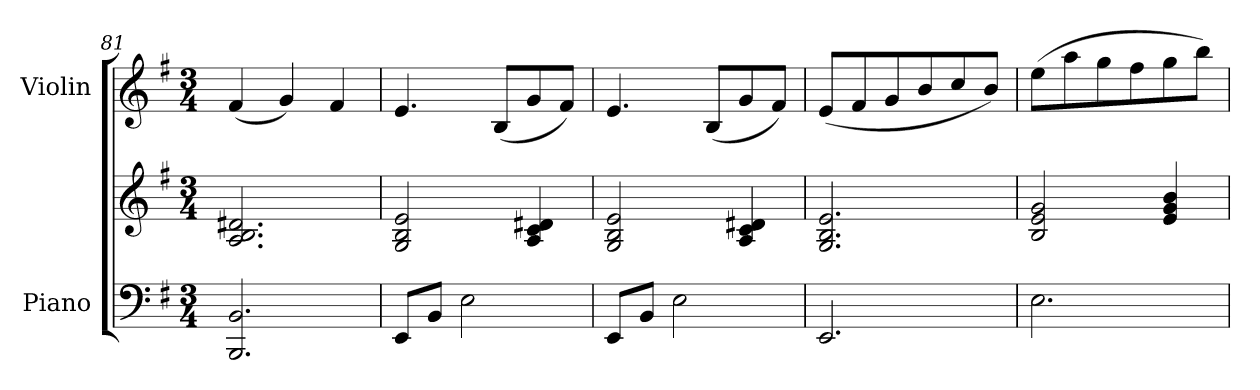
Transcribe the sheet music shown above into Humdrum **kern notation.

**kern	**kern	**dynam	**kern	**dynam
*part2	*part2	*part2	*part1	*part1
*staff3	*staff2	*staff2/3	*staff1	*staff1
*I"Piano	*	*	*I"Violin	*
*I'Pno	*	*	*I'Vln	*
*clefF4	*clefG2	*	*clefG2	*
*k[f#]	*k[f#]	*	*k[f#]	*
*M3/4	*M3/4	*	*M3/4	*
=81	=81	=81	=81	=81
2.BBB/ 2.BB/	2.A/ 2.B/ 2.d#X/	.	(<4f#/	.
.	.	.	4g/)	.
.	.	.	4f#/	.
=82	=82	=82	=82	=82
8EE/L	2G/ 2B/ 2e/	.	4.e/	.
8BB/J	.	.	.	.
2E\	.	.	.	.
.	.	.	(<8B/L	.
.	4A/ 4c/ 4d#X/	.	8g/	.
.	.	.	8f#/J)	.
!!LO:LB:g=z
=83	=83	=83	=83	=83
8EE/L	2G/ 2B/ 2e/	.	4.e/	.
8BB/J	.	.	.	.
2E\	.	.	.	.
.	.	.	(<8B/L	.
.	4A/ 4c/ 4d#X/	.	8g/	.
.	.	.	8f#/J)	.
!!LO:LB:g=z
=84	=84	=84	=84	=84
2.EE/	2.G/ 2.B/ 2.e/	.	(<8e/L	.
.	.	.	8f#/	.
.	.	.	8g/	.
.	.	.	8b/	.
.	.	.	8cc/	.
.	.	.	8b/J)	.
=85	=85	=85	=85	=85
2.E\	2B/ 2e/ 2g/	.	(>8ee\L	.
.	.	.	8aa\	.
!	!	!	!	!LO:DY:a
.	.	.	8gg\	other-dynamics
.	.	.	8ff#\	.
!	!	!LO:DY:a	!	!
.	4e/ 4g/ 4b/	other-dynamics	8gg\	.
.	.	.	8bb\J)	.
=	=	=	=	=
*-	*-	*-	*-	*-
